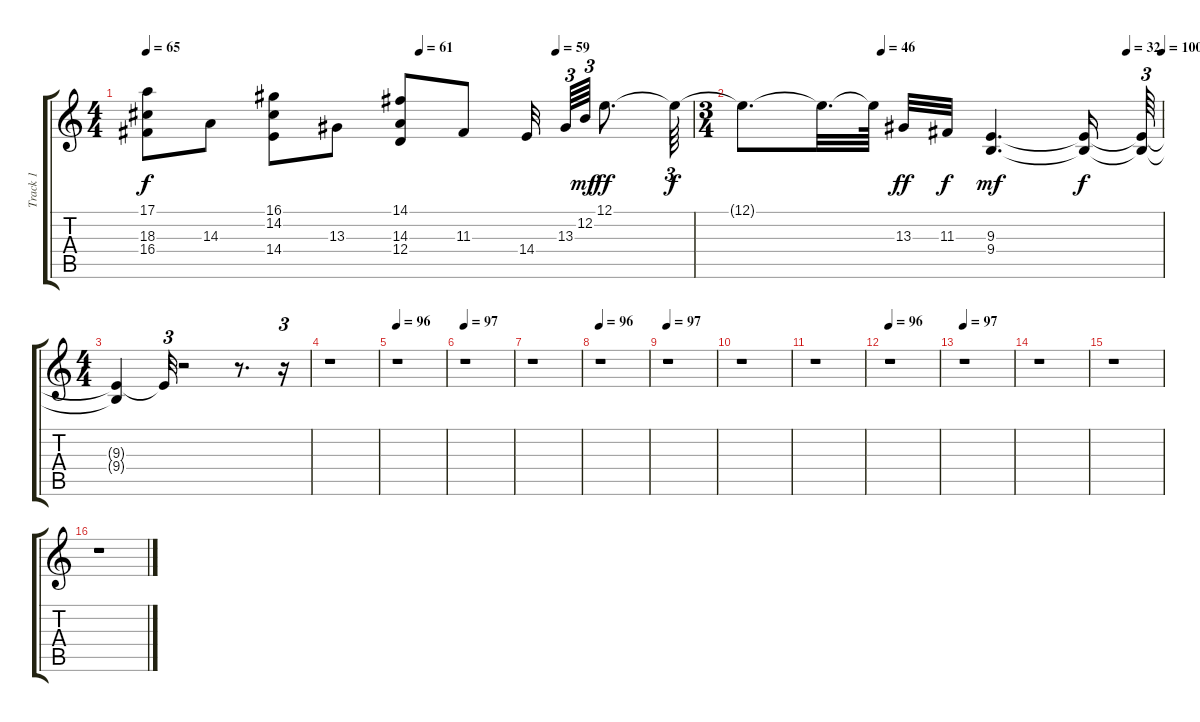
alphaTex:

\track ("Track 1" "Track 1") {instrument acousticgrandpiano}
\staff {score tabs}
\tuning (E4 B3 G3 D3 A2 E2) {hide}
\ts (4 4)
\tempo 65
\tempo (61 0.5)
\tempo (59 0.75)
\clef g2
\ks c
(17.1 18.3 16.4).8{dy f} 14.3.8 (16.1 14.2 14.4).8 13.3.8 (14.1 14.3 12.4).8 11.3.8 14.4.32{beam splitsecondary} 13.3.64{tu (3 2)} 12.2.64{tu (3 2) dy mf} 12.1.8{d dy ff} 12.1{t}.64{tu (3 2) dy f} |
\ts (3 4)
\tempo (46 0.3333333333333333)
\tempo (32 0.9166666666666666)
\tempo (100 1)
12.1{t}.8{d} 12.1{t}.32{d} 12.1{t}.64 13.3.32{dy ff} 11.3.32{dy f} (9.3 9.4).4{d dy mf} (9.3{t} 9.4{t}).16{dy f} (9.3{t} 9.4{t}).64{tu (3 2)} |
\ts (4 4)
(9.3{t} 9.4{t}).4 9.3{t}.32{tu (3 2)} r.2 r.8{d} r.16{tu (3 2)} |
r.1 |
\tempo 96
r.1 |
\tempo 97
r.1 |
r.1 |
\tempo 96
r.1 |
\tempo 97
r.1 |
r.1 |
r.1 |
\tempo 96
r.1 |
\tempo 97
r.1 |
r.1 |
r.1 |
r.1
